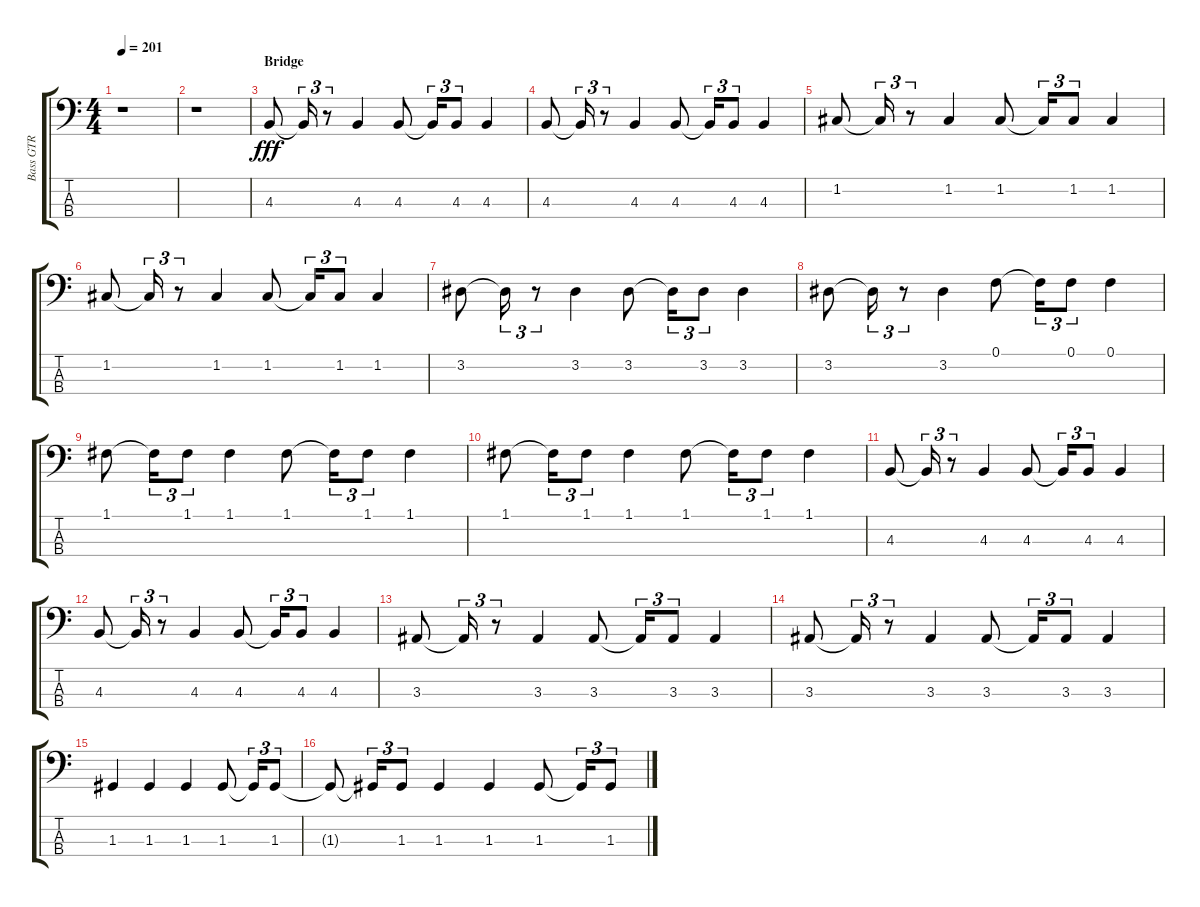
\track ("Bass GTR" "Bass GTR") {instrument electricbassfinger}
\staff {score tabs}
\tuning (F2 C2 G1 C1) {hide}
\ts (4 4)
\tempo 201
\clef f4
\ks aminor
r.1{dy fff} |
r.1 |
\section ("" "Bridge")
4.3.8 4.3{t}.16{tu (3 2)} r.8{tu (3 2)} 4.3.4 4.3.8 4.3{t}.16{tu (3 2)} 4.3.8{tu (3 2)} 4.3.4 |
4.3.8 4.3{t}.16{tu (3 2)} r.8{tu (3 2)} 4.3.4 4.3.8 4.3{t}.16{tu (3 2)} 4.3.8{tu (3 2)} 4.3.4 |
1.2.8 1.2{t}.16{tu (3 2)} r.8{tu (3 2)} 1.2.4 1.2.8 1.2{t}.16{tu (3 2)} 1.2.8{tu (3 2)} 1.2.4 |
1.2.8 1.2{t}.16{tu (3 2)} r.8{tu (3 2)} 1.2.4 1.2.8 1.2{t}.16{tu (3 2)} 1.2.8{tu (3 2)} 1.2.4 |
3.2.8 3.2{t}.16{tu (3 2)} r.8{tu (3 2)} 3.2.4 3.2.8 3.2{t}.16{tu (3 2)} 3.2.8{tu (3 2)} 3.2.4 |
3.2.8 3.2{t}.16{tu (3 2)} r.8{tu (3 2)} 3.2.4 0.1.8 0.1{t}.16{tu (3 2)} 0.1.8{tu (3 2)} 0.1.4 |
1.1.8 1.1{t}.16{tu (3 2)} 1.1.8{tu (3 2)} 1.1.4 1.1.8 1.1{t}.16{tu (3 2)} 1.1.8{tu (3 2)} 1.1.4 |
1.1.8 1.1{t}.16{tu (3 2)} 1.1.8{tu (3 2)} 1.1.4 1.1.8 1.1{t}.16{tu (3 2)} 1.1.8{tu (3 2)} 1.1.4 |
4.3.8 4.3{t}.16{tu (3 2)} r.8{tu (3 2)} 4.3.4 4.3.8 4.3{t}.16{tu (3 2)} 4.3.8{tu (3 2)} 4.3.4 |
4.3.8 4.3{t}.16{tu (3 2)} r.8{tu (3 2)} 4.3.4 4.3.8 4.3{t}.16{tu (3 2)} 4.3.8{tu (3 2)} 4.3.4 |
3.3.8 3.3{t}.16{tu (3 2)} r.8{tu (3 2)} 3.3.4 3.3.8 3.3{t}.16{tu (3 2)} 3.3.8{tu (3 2)} 3.3.4 |
3.3.8 3.3{t}.16{tu (3 2)} r.8{tu (3 2)} 3.3.4 3.3.8 3.3{t}.16{tu (3 2)} 3.3.8{tu (3 2)} 3.3.4 |
1.3.4 1.3.4 1.3.4 1.3.8 1.3{t}.16{tu (3 2)} 1.3.8{tu (3 2)} |
1.3{t}.8 1.3{t}.16{tu (3 2)} 1.3.8{tu (3 2)} 1.3.4 1.3.4 1.3.8 1.3{t}.16{tu (3 2)} 1.3.8{tu (3 2)}
